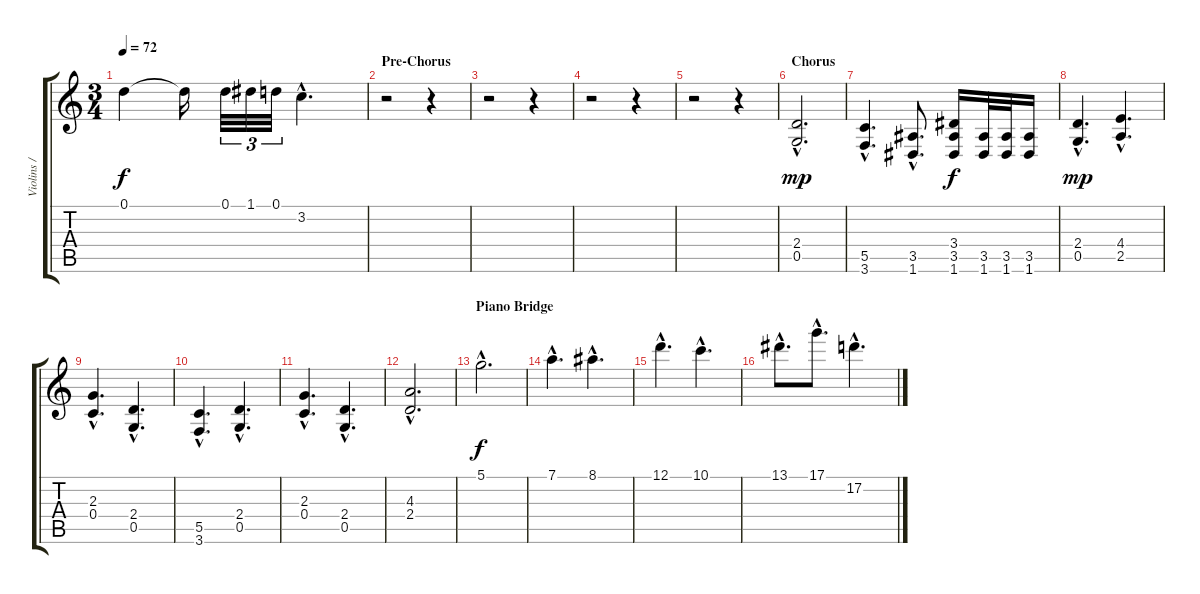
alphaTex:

\track ("Violins / Backup Guitars" "Violins / ") {instrument distortionguitar}
\staff {score tabs}
\tuning (D4 A3 F3 C3 G2 D2) {hide}
\ts (3 4)
\tempo 72
\clef g2
\ks c
0.1.4{dy f} 0.1{t}.16 0.1.32{tu (3 2)} 1.1.32{tu (3 2)} 0.1.32{tu (3 2)} 3.2{hac}.4{d} |
\section ("" "Pre-Chorus")
r.2 r.4 |
r.2 r.4 |
r.2 r.4 |
r.2 r.4 |
\section ("" "Chorus")
(2.4{hac} 0.5{hac}).2{d dy mp instrument distortionguitar} |
(5.5{hac} 3.6{hac}).4{d} (3.5{hac} 1.6{hac}).8{d} (3.4 3.5 1.6).16{dy f} (3.5 1.6).32 (3.5 1.6).32 (3.5 1.6).16 |
(2.4{hac} 0.5{hac}).4{d dy mp} (4.4{hac} 2.5{hac}).4{d} |
(2.3{hac} 0.4{hac}).4{d} (2.4{hac} 0.5{hac}).4{d} |
(5.5{hac} 3.6{hac}).4{d} (2.4{hac} 0.5{hac}).4{d} |
(2.3{hac} 0.4{hac}).4{d} (2.4{hac} 0.5{hac}).4{d} |
(4.3{hac} 2.4{hac}).2{d volume 0} |
\section ("" "Piano Bridge")
5.1{hac}.2{d dy f volume 11 instrument violin} |
7.1{hac}.4{d} 8.1{hac}.4{d} |
12.1{hac}.4{d} 10.1{hac}.4{d} |
13.1{hac}.8{d} 17.1{hac}.8{d} 17.2{hac}.4{d}
